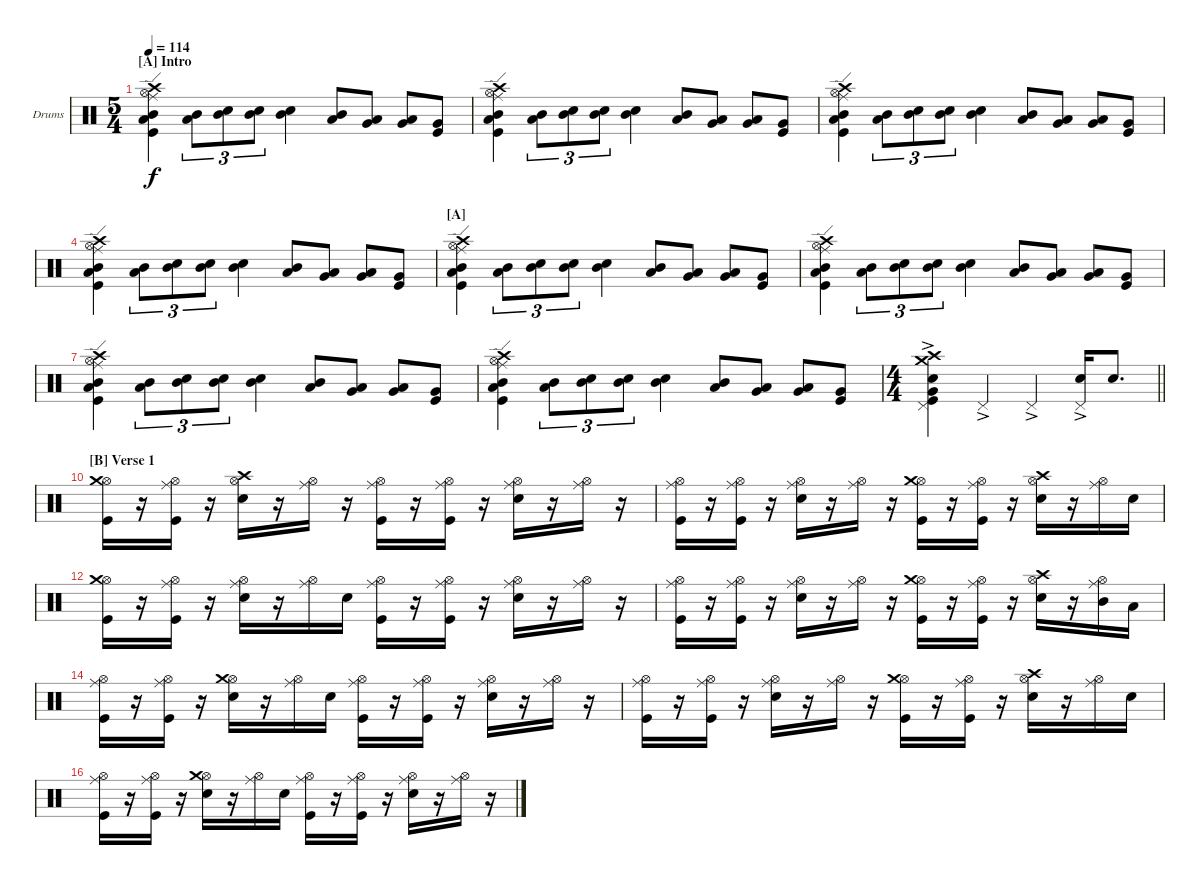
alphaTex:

\bracketExtendMode nobrackets
\firstSystemTrackNameOrientation horizontal
\otherSystemsTrackNameOrientation horizontal
\defaultBarNumberDisplay FirstOfSystem
\track ("Drums" "Drums") {instrument percussion}
\staff {score}
\articulation defaults
\ts (5 4)
\section ("A" "Intro")
\tempo 114
\clef neutral
\ks c
("Kick (hit)" "Crash high (hit)" "Ride (edge)" "Low Tom (hit)" "Mid Tom (hit)" "Hi-Hat (open)").4{dy f} ("Mid Tom (hit)" "Low Tom (hit)").8{tu (3 2)} ("Mid Tom (hit)" "Snare (hit) 2").8{tu (3 2)} ("Mid Tom (hit)" "Snare (hit) 2").8{tu (3 2)} ("Snare (hit) 2" "Mid Tom (hit)").4 ("Low Tom (hit)" "Mid Tom (hit)").8 ("Low Tom (hit)" "Very Low Tom (hit)").8 ("Very Low Tom (hit)" "Low Tom (hit)").8 ("Kick (hit)" "Very Low Tom (hit)").8 |
("Kick (hit)" "Crash high (hit)" "Ride (edge)" "Low Tom (hit)" "Mid Tom (hit)" "Hi-Hat (open)").4 ("Mid Tom (hit)" "Low Tom (hit)").8{tu (3 2)} ("Mid Tom (hit)" "Snare (hit) 2").8{tu (3 2)} ("Mid Tom (hit)" "Snare (hit) 2").8{tu (3 2)} ("Snare (hit) 2" "Mid Tom (hit)").4 ("Low Tom (hit)" "Mid Tom (hit)").8 ("Low Tom (hit)" "Very Low Tom (hit)").8 ("Very Low Tom (hit)" "Low Tom (hit)").8 ("Kick (hit)" "Very Low Tom (hit)").8 |
("Kick (hit)" "Crash high (hit)" "Ride (edge)" "Low Tom (hit)" "Mid Tom (hit)" "Hi-Hat (open)").4 ("Mid Tom (hit)" "Low Tom (hit)").8{tu (3 2)} ("Mid Tom (hit)" "Snare (hit) 2").8{tu (3 2)} ("Mid Tom (hit)" "Snare (hit) 2").8{tu (3 2)} ("Snare (hit) 2" "Mid Tom (hit)").4 ("Low Tom (hit)" "Mid Tom (hit)").8 ("Low Tom (hit)" "Very Low Tom (hit)").8 ("Very Low Tom (hit)" "Low Tom (hit)").8 ("Kick (hit)" "Very Low Tom (hit)").8 |
("Kick (hit)" "Crash high (hit)" "Ride (edge)" "Low Tom (hit)" "Mid Tom (hit)" "Hi-Hat (open)").4 ("Mid Tom (hit)" "Low Tom (hit)").8{tu (3 2)} ("Mid Tom (hit)" "Snare (hit) 2").8{tu (3 2)} ("Mid Tom (hit)" "Snare (hit) 2").8{tu (3 2)} ("Snare (hit) 2" "Mid Tom (hit)").4 ("Low Tom (hit)" "Mid Tom (hit)").8 ("Low Tom (hit)" "Very Low Tom (hit)").8 ("Very Low Tom (hit)" "Low Tom (hit)").8 ("Kick (hit)" "Very Low Tom (hit)").8 |
\section ("A" "")
("Kick (hit)" "Crash high (hit)" "Ride (edge)" "Low Tom (hit)" "Mid Tom (hit)" "Hi-Hat (open)").4 ("Mid Tom (hit)" "Low Tom (hit)").8{tu (3 2)} ("Mid Tom (hit)" "Snare (hit) 2").8{tu (3 2)} ("Mid Tom (hit)" "Snare (hit) 2").8{tu (3 2)} ("Snare (hit) 2" "Mid Tom (hit)").4 ("Low Tom (hit)" "Mid Tom (hit)").8 ("Low Tom (hit)" "Very Low Tom (hit)").8 ("Very Low Tom (hit)" "Low Tom (hit)").8 ("Kick (hit)" "Very Low Tom (hit)").8 |
("Kick (hit)" "Crash high (hit)" "Ride (edge)" "Low Tom (hit)" "Mid Tom (hit)" "Hi-Hat (open)").4 ("Mid Tom (hit)" "Low Tom (hit)").8{tu (3 2)} ("Mid Tom (hit)" "Snare (hit) 2").8{tu (3 2)} ("Mid Tom (hit)" "Snare (hit) 2").8{tu (3 2)} ("Snare (hit) 2" "Mid Tom (hit)").4 ("Low Tom (hit)" "Mid Tom (hit)").8 ("Low Tom (hit)" "Very Low Tom (hit)").8 ("Very Low Tom (hit)" "Low Tom (hit)").8 ("Kick (hit)" "Very Low Tom (hit)").8 |
("Kick (hit)" "Crash high (hit)" "Ride (edge)" "Low Tom (hit)" "Mid Tom (hit)" "Hi-Hat (open)").4 ("Mid Tom (hit)" "Low Tom (hit)").8{tu (3 2)} ("Mid Tom (hit)" "Snare (hit) 2").8{tu (3 2)} ("Mid Tom (hit)" "Snare (hit) 2").8{tu (3 2)} ("Snare (hit) 2" "Mid Tom (hit)").4 ("Low Tom (hit)" "Mid Tom (hit)").8 ("Low Tom (hit)" "Very Low Tom (hit)").8 ("Very Low Tom (hit)" "Low Tom (hit)").8 ("Kick (hit)" "Very Low Tom (hit)").8 |
("Kick (hit)" "Crash high (hit)" "Ride (edge)" "Low Tom (hit)" "Mid Tom (hit)" "Hi-Hat (open)").4 ("Mid Tom (hit)" "Low Tom (hit)").8{tu (3 2)} ("Mid Tom (hit)" "Snare (hit) 2").8{tu (3 2)} ("Mid Tom (hit)" "Snare (hit) 2").8{tu (3 2)} ("Snare (hit) 2" "Mid Tom (hit)").4 ("Low Tom (hit)" "Mid Tom (hit)").8 ("Low Tom (hit)" "Very Low Tom (hit)").8 ("Very Low Tom (hit)" "Low Tom (hit)").8 ("Kick (hit)" "Very Low Tom (hit)").8 |
\ts (4 4)
\barLineRight lightlight
("Pedal Hi-Hat (hit)" "Crash medium (hit)" "Crash high (hit)" "Snare (hit) 2" "Kick (hit)" "Very Low Tom (hit)"{ac}).4 "Pedal Hi-Hat (hit)"{ac}.4 "Pedal Hi-Hat (hit)"{ac}.4 ("Snare (hit) 2" "Pedal Hi-Hat (hit)"{ac}).16 "Snare (hit) 2".8{d} |
\section ("B" "Verse 1")
("Kick (hit)" "Hi-Hat (open)" "Crash medium (hit)").16 r.16 ("Kick (hit)" "Hi-Hat (open)" "Ride (middle)").16 r.16 ("Snare (hit) 2" "Hi-Hat (open)" "Crash high (hit)").16 r.16 ("Hi-Hat (open)" "Ride (middle)").16 r.16 ("Kick (hit)" "Hi-Hat (open)" "Ride (middle)").16 r.16 ("Kick (hit)" "Hi-Hat (open)" "Ride (middle)").16 r.16 ("Snare (hit) 2" "Hi-Hat (open)" "Ride (middle)").16 r.16 ("Hi-Hat (open)" "Ride (middle)").16 r.16 |
("Kick (hit)" "Hi-Hat (open)" "Ride (middle)").16 r.16 ("Kick (hit)" "Hi-Hat (open)" "Ride (middle)").16 r.16 ("Snare (hit) 2" "Hi-Hat (open)" "Ride (middle)").16 r.16 ("Hi-Hat (open)" "Ride (middle)").16 r.16 ("Kick (hit)" "Hi-Hat (open)" "Crash medium (hit)").16 r.16 ("Kick (hit)" "Hi-Hat (open)" "Ride (middle)").16 r.16 ("Snare (hit) 2" "Hi-Hat (open)" "Crash high (hit)").16 r.16 ("Hi-Hat (open)" "Ride (middle)").16 "Snare (hit) 2".16 |
("Kick (hit)" "Hi-Hat (open)" "Crash medium (hit)").16 r.16 ("Kick (hit)" "Hi-Hat (open)" "Ride (middle)").16 r.16 ("Snare (hit) 2" "Hi-Hat (open)" "Ride (middle)").16 r.16 ("Hi-Hat (open)" "Ride (middle)").16 "Snare (hit) 2".16 ("Kick (hit)" "Hi-Hat (open)" "Ride (middle)").16 r.16 ("Kick (hit)" "Hi-Hat (open)" "Ride (middle)").16 r.16 ("Snare (hit) 2" "Hi-Hat (open)" "Ride (middle)").16 r.16 ("Hi-Hat (open)" "Ride (middle)").16 r.16 |
("Kick (hit)" "Hi-Hat (open)" "Ride (middle)").16 r.16 ("Kick (hit)" "Hi-Hat (open)" "Ride (middle)").16 r.16 ("Snare (hit) 2" "Hi-Hat (open)" "Ride (middle)").16 r.16 ("Hi-Hat (open)" "Ride (middle)").16 r.16 ("Kick (hit)" "Hi-Hat (open)" "Crash medium (hit)").16 r.16 ("Kick (hit)" "Hi-Hat (open)" "Ride (middle)").16 r.16 ("Snare (hit) 2" "Hi-Hat (open)" "Crash high (hit)").16 r.16 ("Mid Tom (hit)" "Hi-Hat (open)" "Ride (middle)").16 "Low Tom (hit)".16 |
("Kick (hit)" "Hi-Hat (open)" "Ride (middle)").16 r.16 ("Kick (hit)" "Hi-Hat (open)" "Ride (middle)").16 r.16 ("Snare (hit) 2" "Hi-Hat (open)" "Crash medium (hit)").16 r.16 ("Hi-Hat (open)" "Ride (middle)").16 "Snare (hit) 2".16 ("Kick (hit)" "Hi-Hat (open)" "Ride (middle)").16 r.16 ("Kick (hit)" "Hi-Hat (open)" "Ride (middle)").16 r.16 ("Snare (hit) 2" "Hi-Hat (open)" "Ride (middle)").16 r.16 ("Hi-Hat (open)" "Ride (middle)").16 r.16 |
("Kick (hit)" "Hi-Hat (open)" "Ride (middle)").16 r.16 ("Kick (hit)" "Hi-Hat (open)" "Ride (middle)").16 r.16 ("Snare (hit) 2" "Hi-Hat (open)" "Ride (middle)").16 r.16 ("Hi-Hat (open)" "Ride (middle)").16 r.16 ("Kick (hit)" "Hi-Hat (open)" "Crash medium (hit)").16 r.16 ("Kick (hit)" "Hi-Hat (open)" "Ride (middle)").16 r.16 ("Snare (hit) 2" "Hi-Hat (open)" "Crash high (hit)").16 r.16 ("Hi-Hat (open)" "Ride (middle)").16 "Snare (hit) 2".16 |
("Kick (hit)" "Hi-Hat (open)" "Ride (middle)").16 r.16 ("Kick (hit)" "Hi-Hat (open)" "Ride (middle)").16 r.16 ("Snare (hit) 2" "Hi-Hat (open)" "Crash medium (hit)").16 r.16 ("Hi-Hat (open)" "Ride (middle)").16 "Snare (hit) 2".16 ("Kick (hit)" "Hi-Hat (open)" "Ride (middle)").16 r.16 ("Kick (hit)" "Hi-Hat (open)" "Ride (middle)").16 r.16 ("Snare (hit) 2" "Hi-Hat (open)" "Ride (middle)").16 r.16 ("Hi-Hat (open)" "Ride (middle)").16 r.16
